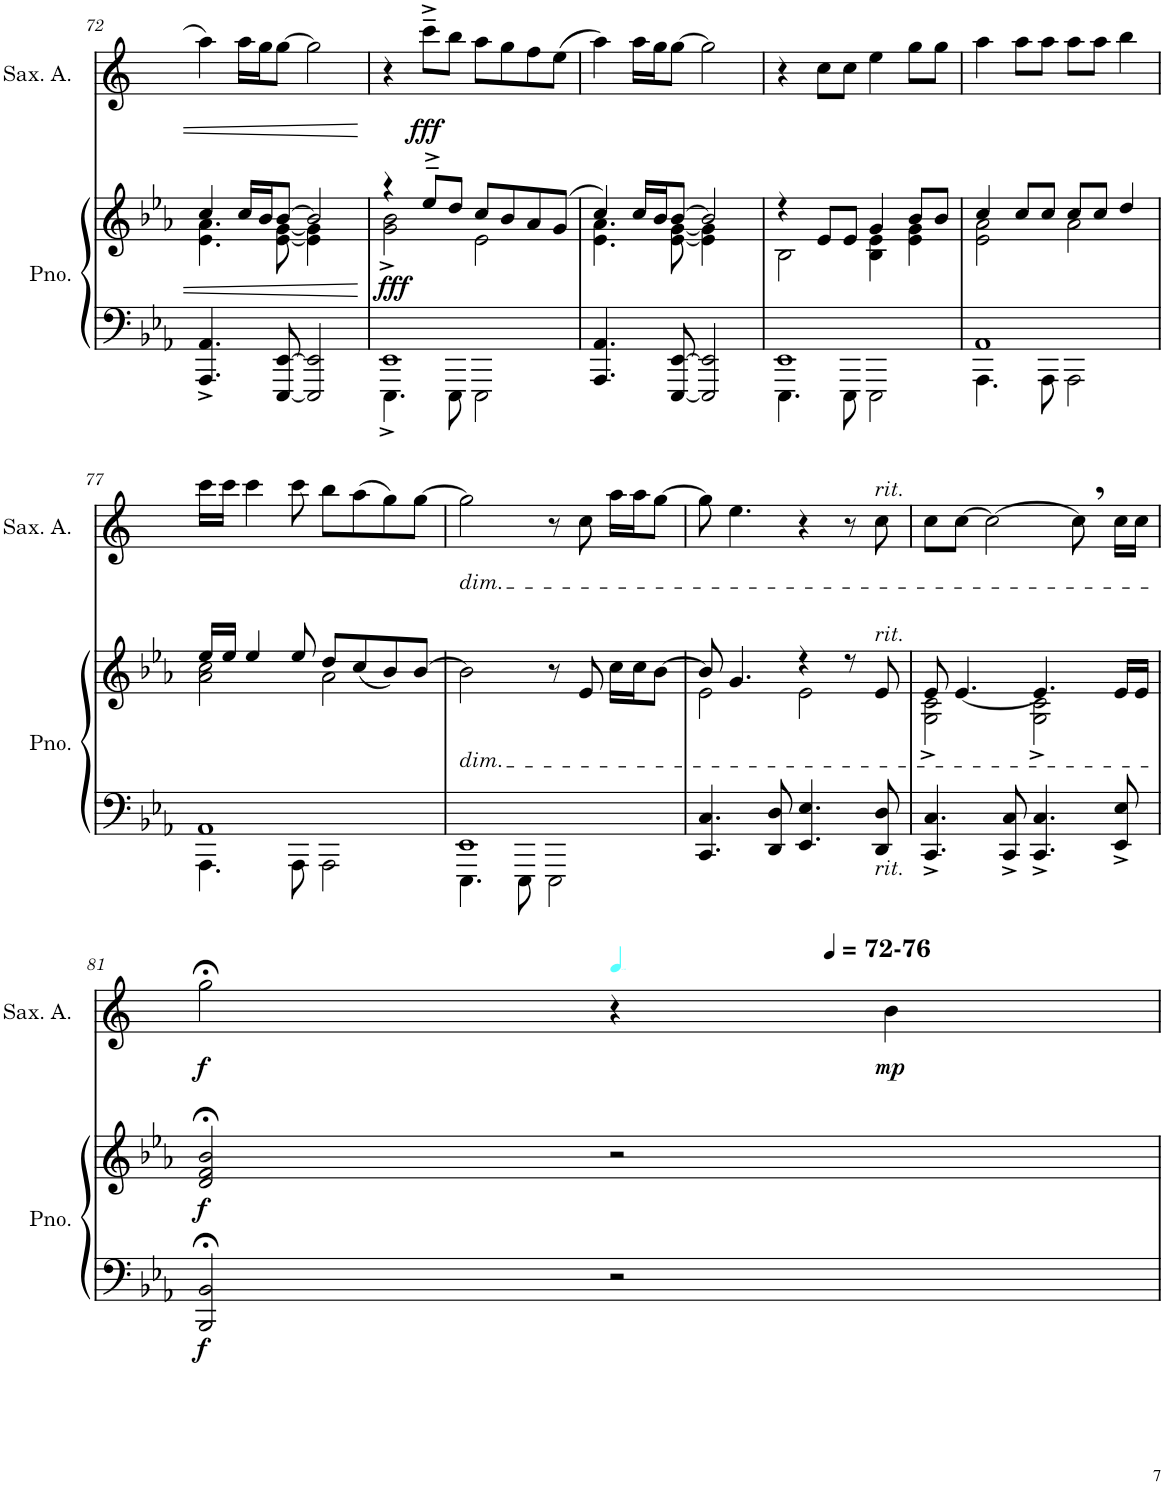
**kern	**kern	**dynam	**kern	**dynam
*part2	*part2	*part2	*part1	*part1
*staff3	*staff2	*staff2/3	*staff1	*staff1
*I"Piano	*	*	*I"Saxophone alto	*
*I'Pno.	*	*	*I'Sax. A.	*
!!LO:PB:g=z
*clefF4	*clefG2	*	*clefG2	*
*	*	*	*Trd5c9	*
*k[b-e-a-]	*k[b-e-a-]	*	*k[]	*
*M4/4	*M4/4	*	*M4/4	*
=72	=72	=72	=72	=72
*	*^	*	*	*
4.AAA-/^ 4.AA-/^	4cc/	4.e-\ 4.a-\	.	4aa\	.
.	16cc/LL	.	.	16aa\LL	.
.	16b-/J	.	.	16gg\J	.
[8EEE-/ [8EE-/	[8b-/J	[8e-\ [8g\	.	[8gg\J	.
2EEE-/] 2EE-/]	2b-/]	4e-\] 4g\]	.	2gg\]	.
.	.	4ryy	.	.	.
=73	=73	=73	=73	=73	=73
*^	*	*	*	*	*
!	!	!	!	!LO:DY:b	!	!
1EE-	4.EEE-^\	4r	2g\^ 2b-\^	fff	4r	.
!	!	!	!	!	!	!LO:DY:b
.	.	8ee-~^/L	.	.	8ccc~^\L	fff
.	8EEE-\	8dd/J	.	.	8bb\J	.
.	2EEE-\	8cc/L	2e-\	.	8aa\L	.
.	.	8b-/	.	.	8gg\	.
.	.	8a-/	.	.	8ff\	.
.	.	(8g/J	.	.	(8ee\J	.
*v	*v	*	*	*	*	*
=74	=74	=74	=74	=74	=74
4.AAA-/ 4.AA-/	4cc/)	4.e-\ 4.a-\	.	4aa\)	.
.	16cc/LL	.	.	16aa\LL	.
.	16b-/J	.	.	16gg\J	.
[8EEE-/ [8EE-/	[8b-/J	[8e-\ [8g\	.	[8gg\J	.
2EEE-/] 2EE-/]	2b-/]	4e-\] 4g\]	.	2gg\]	.
.	.	4ryy	.	.	.
=75	=75	=75	=75	=75	=75
*^	*	*	*	*	*
1EE-	4.EEE-\	4r	2B-\	.	4r	.
.	.	8e-/L	.	.	8cc\L	.
.	8EEE-\	8e-/J	.	.	8cc\J	.
.	2EEE-\	4g/	4B-\ 4e-\	.	4ee\	.
.	.	8b-/L	4e-\ 4g\	.	8gg\L	.
.	.	8b-/J	.	.	8gg\J	.
=76	=76	=76	=76	=76	=76	=76
1AA-	4.AAA-\	4cc/	2e-\ 2a-\	.	4aa\	.
.	.	8cc/L	.	.	8aa\L	.
.	8AAA-\	8cc/J	.	.	8aa\J	.
.	2AAA-\	8cc/L	2a-\	.	8aa\L	.
.	.	8cc/J	.	.	8aa\J	.
.	.	4dd/	.	.	4bb\	.
!!LO:LB:g=z
=77	=77	=77	=77	=77	=77	=77
1AA-	4.AAA-\	16ee-/LL	2a-\ 2cc\	.	16ccc\LL	.
.	.	16ee-/JJ	.	.	16ccc\JJ	.
.	.	4ee-/	.	.	4ccc\	.
.	8AAA-\	8ee-/	.	.	8ccc\	.
.	2AAA-\	8dd/L	2a-\	.	8bb\L	.
.	.	(<8cc/	.	.	(8aa\	.
.	.	8b-/)	.	.	8gg\)	.
.	.	[8b-/J	.	.	[8gg\J	.
*	*	*v	*v	*	*	*
=78	=78	=78	=78	=78	=78
!	!	!	!	!LO:TX:b:i:t=dim.	!
!	!	!LO:TX:b:i:t=dim.	!	!	!
1EE-	4.EEE-\	2b-\]	.	2gg\]	.
.	8EEE-\	.	.	.	.
.	2EEE-\	8r	.	8r	.
.	.	8e-/	.	8cc\	.
.	.	16cc\LL	.	16aa\LL	.
.	.	16cc\J	.	16aa\J	.
.	.	[8b-\J	.	[8gg\J	.
*v	*v	*	*	*	*
=79	=79	=79	=79	=79
*	*^	*	*	*
4.CC/ 4.C/	8b-/]	2e-\	.	8gg\]	.
.	4.g/	.	.	4.ee\	.
8DD/ 8D/	.	.	.	.	.
4.EE-/ 4.E-/	4r	2e-\	.	4r	.
.	8r	.	.	8r	.
*	*	*	*	*MM76	*
!	!	!	!	!LO:TX:a:i:t=rit.	!
!	!LO:TX:a:i:t=rit.	!	!	!	!
!LO:TX:b:i:t=rit.	!	!	!	!	!
8DD/ 8D/	8e-/	.	.	8cc\	.
=80	=80	=80	=80	=80	=80
4.CC/^ 4.C/^	8e-/	2G\^ 2c\^	.	8cc\L	.
.	[<4.e-/	.	.	[8cc\J	.
.	.	.	.	2cc\_	.
8CC/^ 8C/^	.	.	.	.	.
4.CC/^ 4.C/^	4.e-/]	2G\^ 2c\^	.	.	.
.	.	.	.	8cc,\]	.
8EE-/^ 8E-/^	16e-/LL	.	.	16cc\LL	.
.	16e-/JJ	.	.	16cc\JJ	.
*	*v	*v	*	*	*
!!LO:LB:g=z
=81	=81	=81	=81	=81
!	!	!LO:DY:b=2	!	!
!	!	!LO:DY:n=1:b	!	!LO:DY:b
2BBB-/;< 2BB-/;<	2d/;< 2f/;< 2b-/;<	f f	2gg;<\	f
*	*	*	*MM30	*
2r	2r	.	4r	.
*	*	*	*MM72	*
!	!	!	!LO:TX:a:B:t=-76	!
!	!	!	!	!LO:DY:b
.	.	.	4b\	mp
=	=	=	=	=
*-	*-	*-	*-	*-
